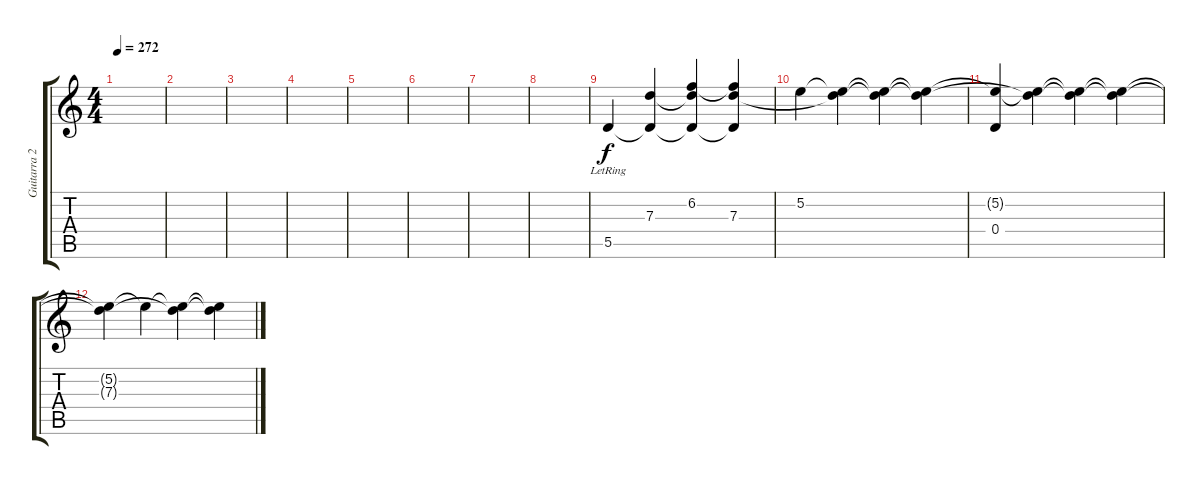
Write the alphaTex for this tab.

\track ("Guitarra 2 (Solo)" "Guitarra 2") {instrument acousticguitarnylon}
\staff {score tabs}
\tuning (E4 B3 G3 D3 A2 E2) {hide}
\ts (4 4)
\tempo 272
\clef g2
\ks c
|
|
|
|
|
|
|
|
5.5{lr}.4{instrument distortionguitar} (7.3 5.5{t}).4 (6.2 7.3{t} 5.5{t}).4 (6.2{t} 7.3 5.5{t}).4 |
5.2.4 (5.2{t} 7.3{t}).4 (5.2{t} 7.3{t}).4 (5.2{t} 7.3{t}).4 |
(5.2{t} 0.4).4 (5.2{t} 7.3{t}).4 (5.2{t} 7.3{t}).4 (5.2{t} 7.3{t}).4 |
(5.2{t} 7.3{t}).4 5.2{t}.4 (5.2{t} 7.3{t}).4 (5.2{t} 7.3{t}).4
